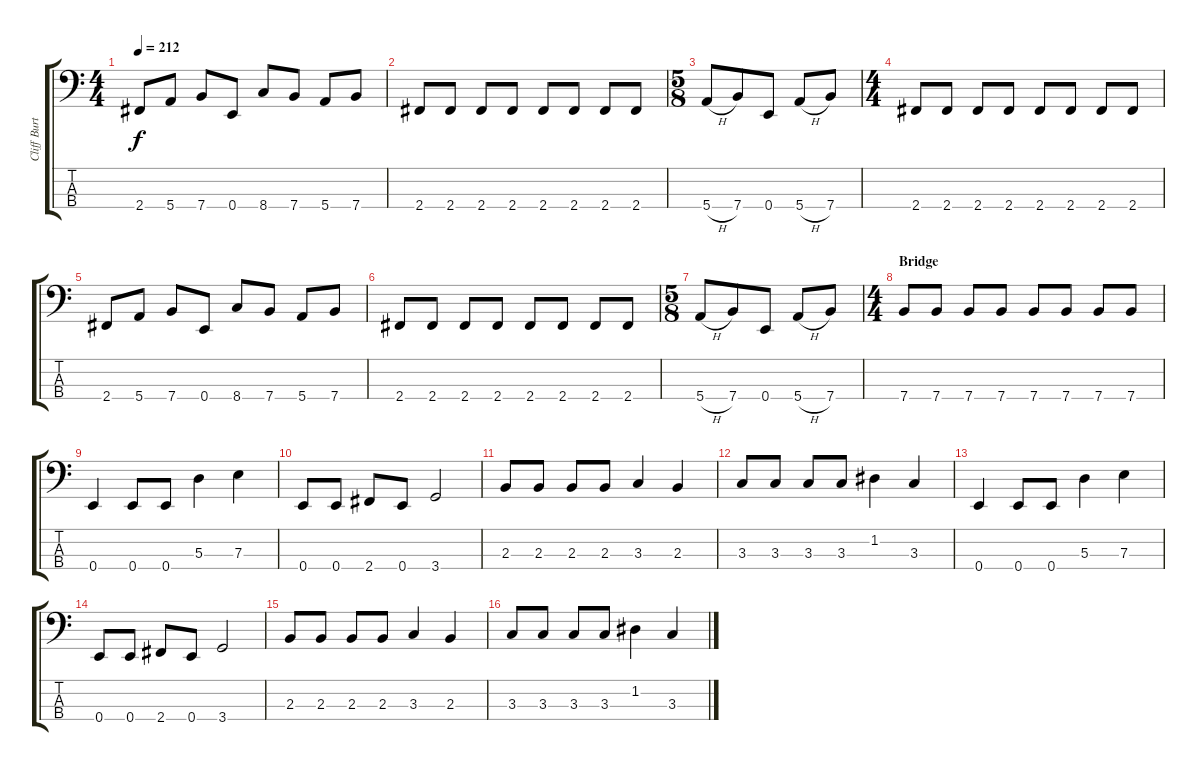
\track ("Cliff Burton (Bass)" "Cliff Burt") {instrument electricbassfinger}
\staff {score tabs}
\tuning (G2 D2 A1 E1) {hide}
\ts (4 4)
\tempo 212
\clef f4
\ks c
2.4.8{dy f} 5.4.8 7.4.8 0.4.8 8.4.8 7.4.8 5.4.8 7.4.8 |
2.4.8 2.4.8 2.4.8 2.4.8 2.4.8 2.4.8 2.4.8 2.4.8 |
\ts (5 8)
5.4{h}.8 7.4.8 0.4.8 5.4{h}.8 7.4.8 |
\ts (4 4)
2.4.8 2.4.8 2.4.8 2.4.8 2.4.8 2.4.8 2.4.8 2.4.8 |
2.4.8 5.4.8 7.4.8 0.4.8 8.4.8 7.4.8 5.4.8 7.4.8 |
2.4.8 2.4.8 2.4.8 2.4.8 2.4.8 2.4.8 2.4.8 2.4.8 |
\ts (5 8)
5.4{h}.8 7.4.8 0.4.8 5.4{h}.8 7.4.8 |
\ts (4 4)
\section ("" "Bridge")
7.4.8 7.4.8 7.4.8 7.4.8 7.4.8 7.4.8 7.4.8 7.4.8 |
0.4.4 0.4.8 0.4.8 5.3.4 7.3.4 |
0.4.8 0.4.8 2.4.8 0.4.8 3.4.2 |
2.3.8 2.3.8 2.3.8 2.3.8 3.3.4 2.3.4 |
3.3.8 3.3.8 3.3.8 3.3.8 1.2.4 3.3.4 |
0.4.4 0.4.8 0.4.8 5.3.4 7.3.4 |
0.4.8 0.4.8 2.4.8 0.4.8 3.4.2 |
2.3.8 2.3.8 2.3.8 2.3.8 3.3.4 2.3.4 |
3.3.8 3.3.8 3.3.8 3.3.8 1.2.4 3.3.4
